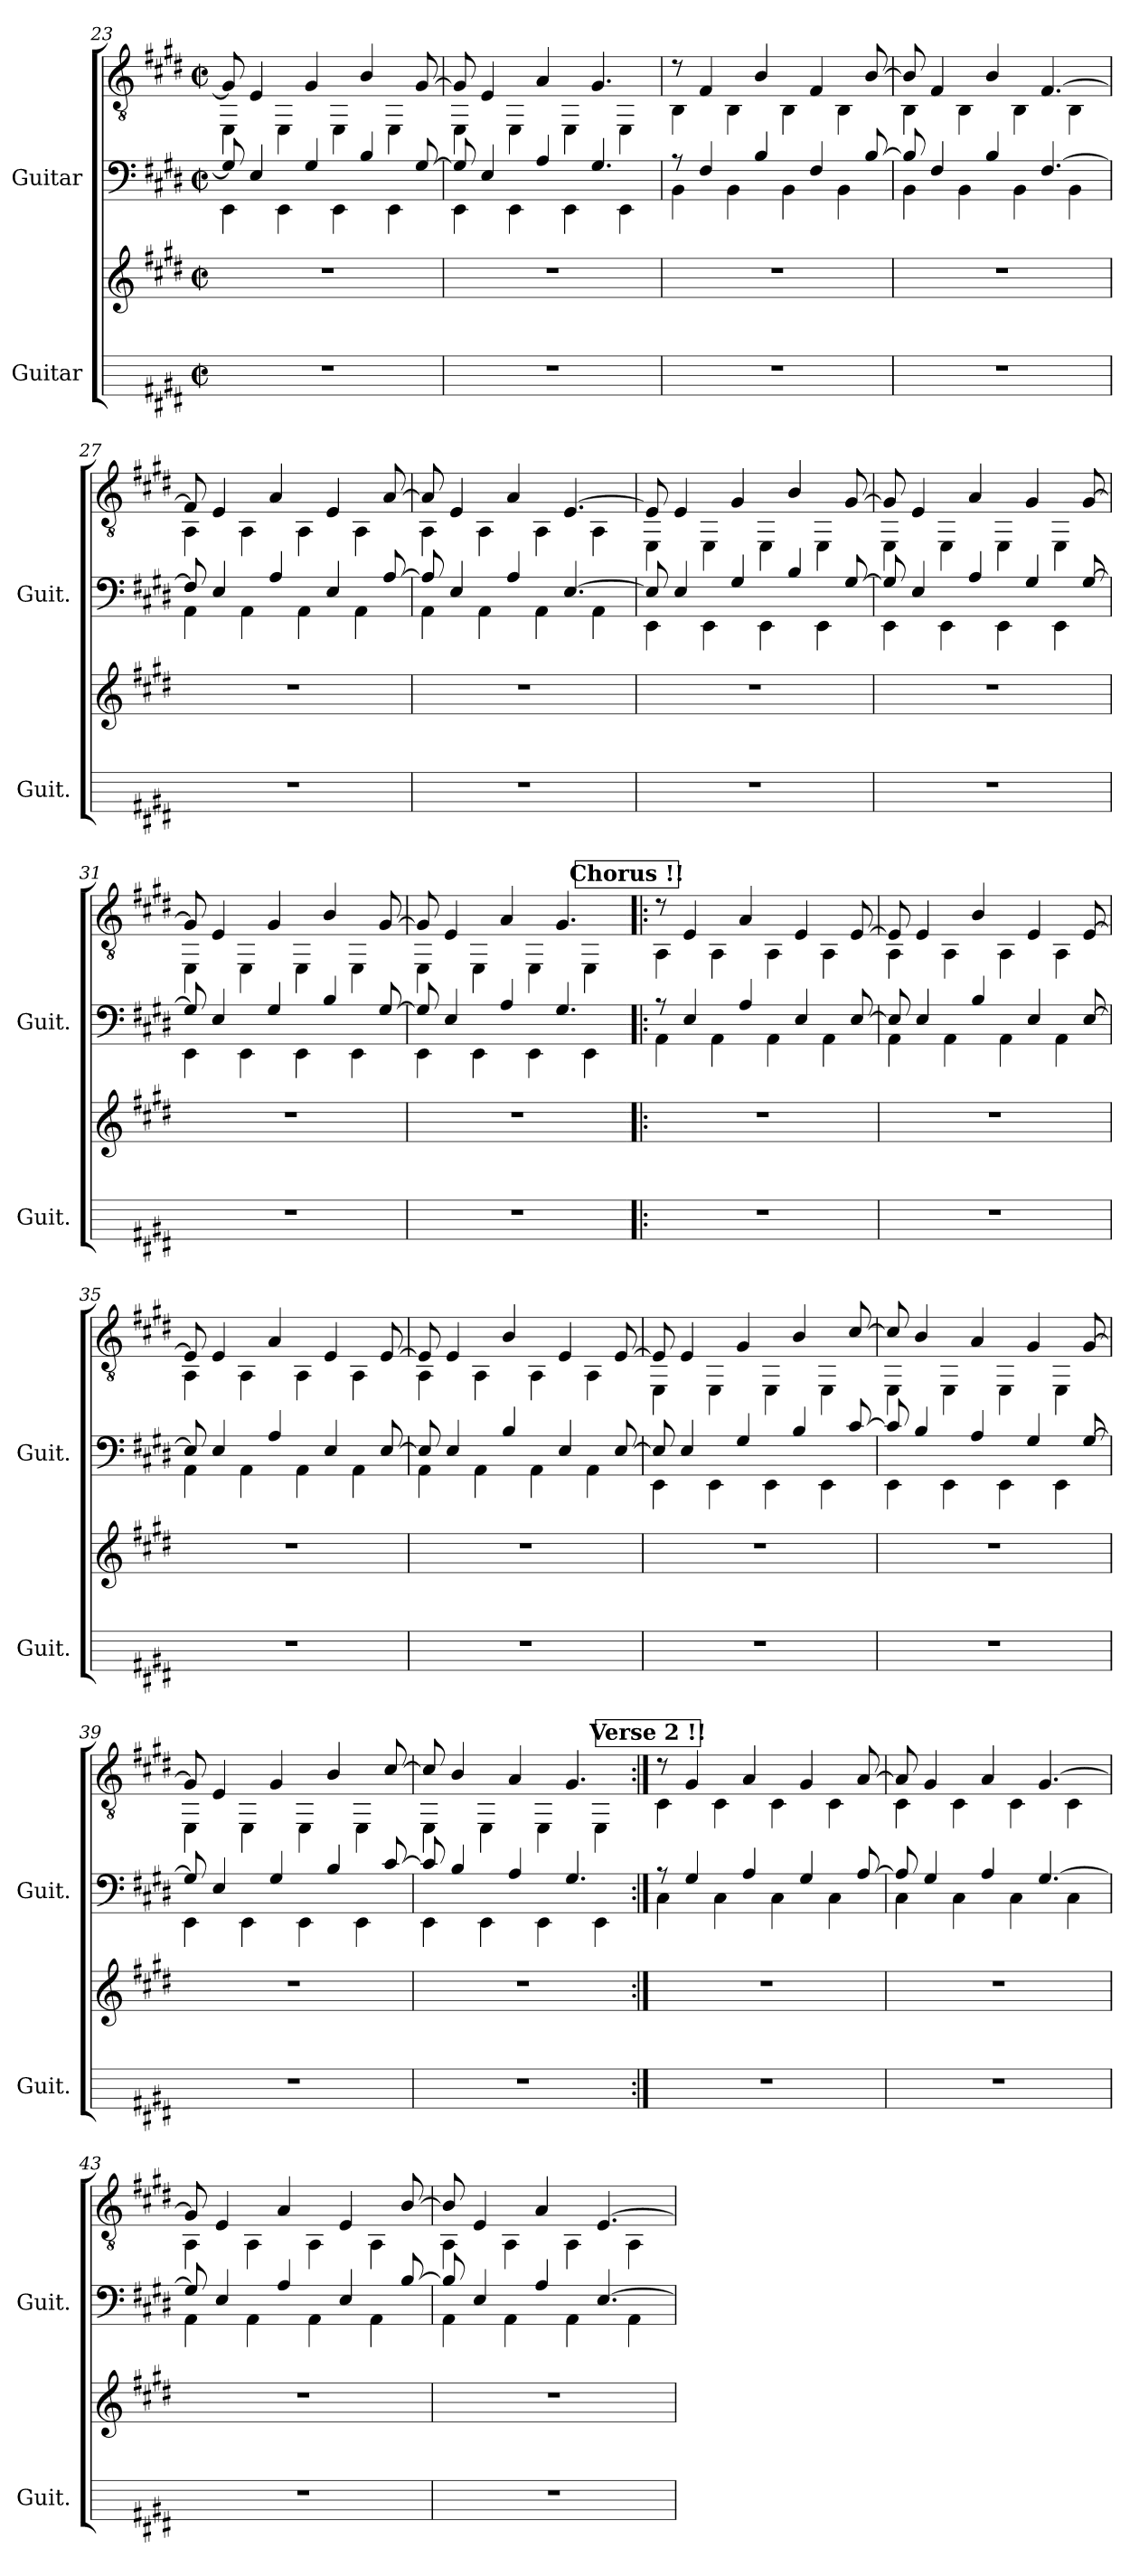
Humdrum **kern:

**kern	**kern	**kern	**kern
*part2	*part2	*part1	*part1
*staff4	*staff3	*staff2	*staff1
*I"Guitar	*	*I"Guitar	*
*I'Guit.	*	*I'Guit.	*
!!LO:LB:g=z
*	*clefG2	*	*clefGv2
*ITrd7c12	*ITrd7c12	*	*
*k[f#c#g#d#]	*k[f#c#g#d#]	*k[f#c#g#d#]	*k[f#c#g#d#]
*M2/2	*M2/2	*M2/2	*M2/2
*met(c|)	*met(c|)	*met(c|)	*met(c|)
=23	=23	=23	=23
*	*	*^	*^
1r	1r	8G#]	4EE	8G#/]	4EE\
.	.	4E	.	4E/	.
.	.	.	4EE	.	4EE\
.	.	4G#	.	4G#/	.
.	.	.	4EE	.	4EE\
.	.	4B	.	4B/	.
.	.	.	4EE	.	4EE\
.	.	[8G#	.	[8G#/	.
=24	=24	=24	=24	=24	=24
1r	1r	8G#]	4EE	8G#/]	4EE\
.	.	4E	.	4E/	.
.	.	.	4EE	.	4EE\
.	.	4A	.	4A/	.
.	.	.	4EE	.	4EE\
.	.	4.G#	.	4.G#/	.
.	.	.	4EE	.	4EE\
=25	=25	=25	=25	=25	=25
1r	1r	8r	4BB	8r	4BB\
.	.	4F#	.	4F#/	.
.	.	.	4BB	.	4BB\
.	.	4B	.	4B/	.
.	.	.	4BB	.	4BB\
.	.	4F#	.	4F#/	.
.	.	.	4BB	.	4BB\
.	.	[8B	.	[8B/	.
=26	=26	=26	=26	=26	=26
1r	1r	8B]	4BB	8B/]	4BB\
.	.	4F#	.	4F#/	.
.	.	.	4BB	.	4BB\
.	.	4B	.	4B/	.
.	.	.	4BB	.	4BB\
.	.	[4.F#	.	[4.F#/	.
.	.	.	4BB	.	4BB\
!!LO:LB:g=z	!!
=27	=27	=27	=27	=27	=27
1r	1r	8F#]	4AA	8F#/]	4AA\
.	.	4E	.	4E/	.
.	.	.	4AA	.	4AA\
.	.	4A	.	4A/	.
.	.	.	4AA	.	4AA\
.	.	4E	.	4E/	.
.	.	.	4AA	.	4AA\
.	.	[8A	.	[8A/	.
=28	=28	=28	=28	=28	=28
1r	1r	8A]	4AA	8A/]	4AA\
.	.	4E	.	4E/	.
.	.	.	4AA	.	4AA\
.	.	4A	.	4A/	.
.	.	.	4AA	.	4AA\
.	.	[4.E	.	[4.E/	.
.	.	.	4AA	.	4AA\
=29	=29	=29	=29	=29	=29
1r	1r	8E]	4EE	8E/]	4EE\
.	.	4E	.	4E/	.
.	.	.	4EE	.	4EE\
.	.	4G#	.	4G#/	.
.	.	.	4EE	.	4EE\
.	.	4B	.	4B/	.
.	.	.	4EE	.	4EE\
.	.	[8G#	.	[8G#/	.
=30	=30	=30	=30	=30	=30
1r	1r	8G#]	4EE	8G#/]	4EE\
.	.	4E	.	4E/	.
.	.	.	4EE	.	4EE\
.	.	4A	.	4A/	.
.	.	.	4EE	.	4EE\
.	.	4G#	.	4G#/	.
.	.	.	4EE	.	4EE\
.	.	[8G#	.	[8G#/	.
!!LO:PB:g=z	!!
=31	=31	=31	=31	=31	=31
1r	1r	8G#]	4EE	8G#/]	4EE\
.	.	4E	.	4E/	.
.	.	.	4EE	.	4EE\
.	.	4G#	.	4G#/	.
.	.	.	4EE	.	4EE\
.	.	4B	.	4B/	.
.	.	.	4EE	.	4EE\
.	.	[8G#	.	[8G#/	.
=32	=32	=32	=32	=32	=32
1r	1r	8G#]	4EE	8G#/]	4EE\
.	.	4E	.	4E/	.
.	.	.	4EE	.	4EE\
.	.	4A	.	4A/	.
.	.	.	4EE	.	4EE\
.	.	4.G#	.	4.G#/	.
.	.	.	4EE	.	4EE\
!!LO:REH:place=s1:a:B:fs=14:t=Chorus	!!
=33!|:	=33!|:	=33!|:	=33!|:	=33!|:	=33!|:
1r	1r	8r	4AA	8r	4AA\
.	.	4E	.	4E/	.
.	.	.	4AA	.	4AA\
.	.	4A	.	4A/	.
.	.	.	4AA	.	4AA\
.	.	4E	.	4E/	.
.	.	.	4AA	.	4AA\
.	.	[8E	.	[8E/	.
=34	=34	=34	=34	=34	=34
1r	1r	8E]	4AA	8E/]	4AA\
.	.	4E	.	4E/	.
.	.	.	4AA	.	4AA\
.	.	4B	.	4B/	.
.	.	.	4AA	.	4AA\
.	.	4E	.	4E/	.
.	.	.	4AA	.	4AA\
.	.	[8E	.	[8E/	.
!!LO:LB:g=z	!!
=35	=35	=35	=35	=35	=35
1r	1r	8E]	4AA	8E/]	4AA\
.	.	4E	.	4E/	.
.	.	.	4AA	.	4AA\
.	.	4A	.	4A/	.
.	.	.	4AA	.	4AA\
.	.	4E	.	4E/	.
.	.	.	4AA	.	4AA\
.	.	[8E	.	[8E/	.
=36	=36	=36	=36	=36	=36
1r	1r	8E]	4AA	8E/]	4AA\
.	.	4E	.	4E/	.
.	.	.	4AA	.	4AA\
.	.	4B	.	4B/	.
.	.	.	4AA	.	4AA\
.	.	4E	.	4E/	.
.	.	.	4AA	.	4AA\
.	.	[8E	.	[8E/	.
=37	=37	=37	=37	=37	=37
1r	1r	8E]	4EE	8E/]	4EE\
.	.	4E	.	4E/	.
.	.	.	4EE	.	4EE\
.	.	4G#	.	4G#/	.
.	.	.	4EE	.	4EE\
.	.	4B	.	4B/	.
.	.	.	4EE	.	4EE\
.	.	[8c#	.	[8c#/	.
!!LO:LB:g=z	!!
=38	=38	=38	=38	=38	=38
1r	1r	8c#]	4EE	8c#/]	4EE\
.	.	4B	.	4B/	.
.	.	.	4EE	.	4EE\
.	.	4A	.	4A/	.
.	.	.	4EE	.	4EE\
.	.	4G#	.	4G#/	.
.	.	.	4EE	.	4EE\
.	.	[8G#	.	[8G#/	.
=39	=39	=39	=39	=39	=39
1r	1r	8G#]	4EE	8G#/]	4EE\
.	.	4E	.	4E/	.
.	.	.	4EE	.	4EE\
.	.	4G#	.	4G#/	.
.	.	.	4EE	.	4EE\
.	.	4B	.	4B/	.
.	.	.	4EE	.	4EE\
.	.	[8c#	.	[8c#/	.
=40	=40	=40	=40	=40	=40
1r	1r	8c#]	4EE	8c#/]	4EE\
.	.	4B	.	4B/	.
.	.	.	4EE	.	4EE\
.	.	4A	.	4A/	.
.	.	.	4EE	.	4EE\
.	.	4.G#	.	4.G#/	.
.	.	.	4EE	.	4EE\
!!LO:REH:place=s1:a:B:fs=14:t=Verse 2	!!
=41:|!	=41:|!	=41:|!	=41:|!	=41:|!	=41:|!
1r	1r	8r	4C#	8r	4C#\
.	.	4G#	.	4G#/	.
.	.	.	4C#	.	4C#\
.	.	4A	.	4A/	.
.	.	.	4C#	.	4C#\
.	.	4G#	.	4G#/	.
.	.	.	4C#	.	4C#\
.	.	[8A	.	[8A/	.
!!LO:PB:g=z	!!
=42	=42	=42	=42	=42	=42
1r	1r	8A]	4C#	8A/]	4C#\
.	.	4G#	.	4G#/	.
.	.	.	4C#	.	4C#\
.	.	4A	.	4A/	.
.	.	.	4C#	.	4C#\
.	.	[4.G#	.	[4.G#/	.
.	.	.	4C#	.	4C#\
=43	=43	=43	=43	=43	=43
1r	1r	8G#]	4AA	8G#/]	4AA\
.	.	4E	.	4E/	.
.	.	.	4AA	.	4AA\
.	.	4A	.	4A/	.
.	.	.	4AA	.	4AA\
.	.	4E	.	4E/	.
.	.	.	4AA	.	4AA\
.	.	[8B	.	[8B/	.
=44	=44	=44	=44	=44	=44
1r	1r	8B]	4AA	8B/]	4AA\
.	.	4E	.	4E/	.
.	.	.	4AA	.	4AA\
.	.	4A	.	4A/	.
.	.	.	4AA	.	4AA\
.	.	[4.E	.	[4.E/	.
.	.	.	4AA	.	4AA\
*	*	*v	*v	*	*
*	*	*	*v	*v
=	=	=	=
*-	*-	*-	*-
